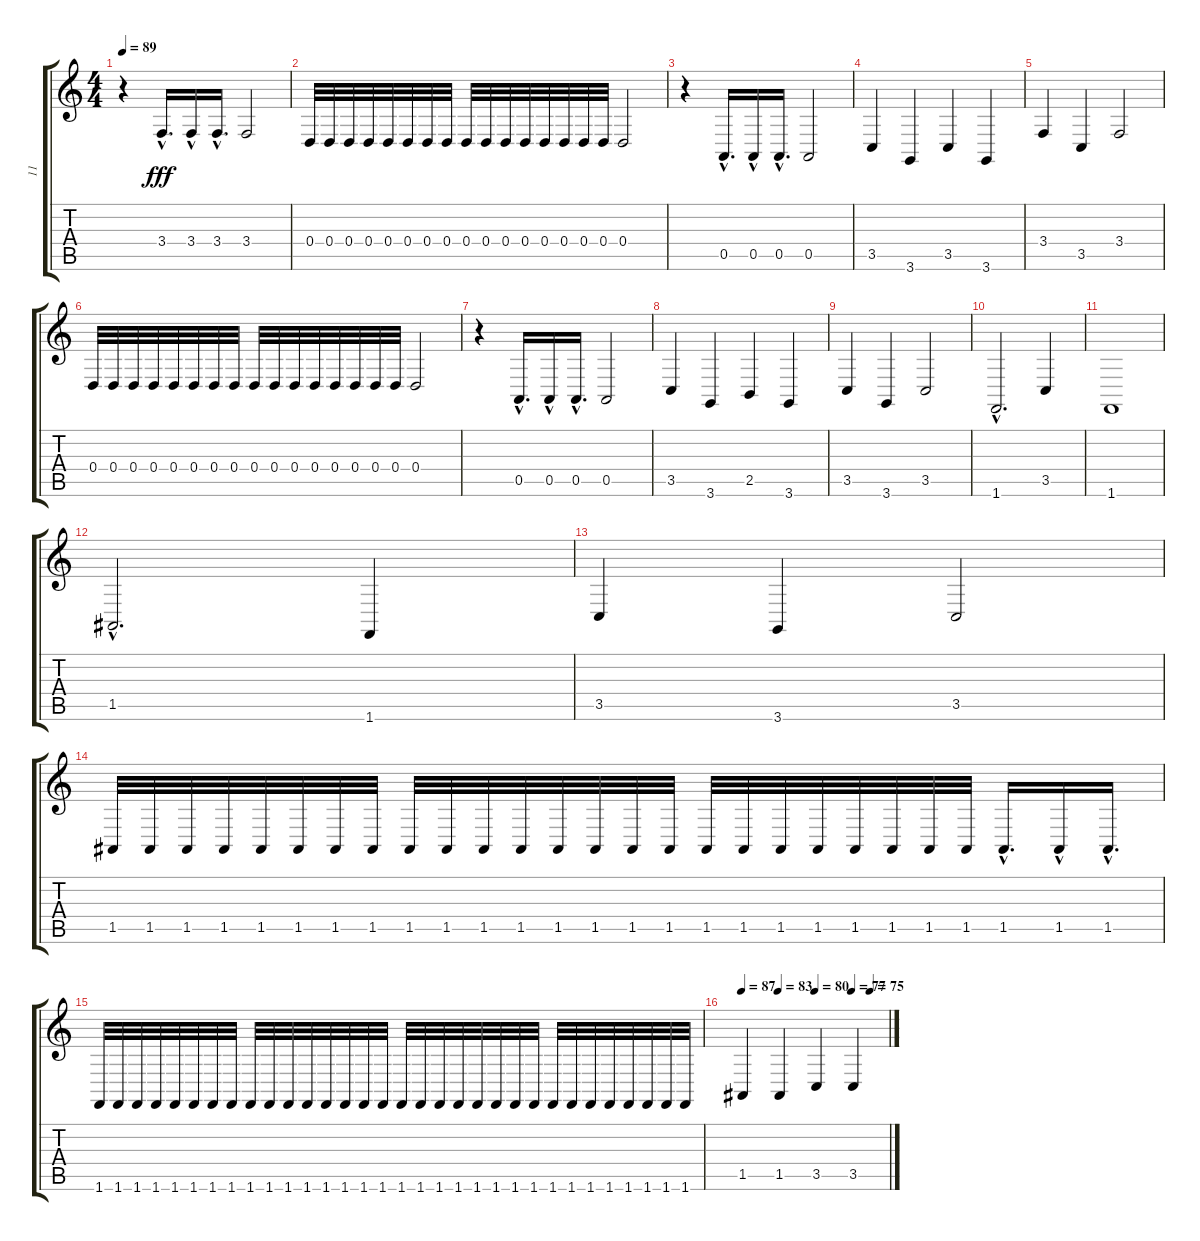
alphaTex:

\track ("11" "11") {instrument timpani}
\staff {score tabs}
\tuning (E4 B3 G3 D3 A2 E2) {hide}
\ts (4 4)
\tempo 89
\clef g2
\ks c
r.4{dy fff} 3.4{hac}.16{d} 3.4{hac}.16 3.4{hac}.16{d} 3.4.2 |
0.4.32 0.4.32 0.4.32 0.4.32 0.4.32 0.4.32 0.4.32 0.4.32 0.4.32 0.4.32 0.4.32 0.4.32 0.4.32 0.4.32 0.4.32 0.4.32 0.4.2 |
r.4 0.5{hac}.16{d} 0.5{hac}.16 0.5{hac}.16{d} 0.5.2 |
3.5.4 3.6.4 3.5.4 3.6.4 |
3.4.4 3.5.4 3.4.2 |
0.4.32 0.4.32 0.4.32 0.4.32 0.4.32 0.4.32 0.4.32 0.4.32 0.4.32 0.4.32 0.4.32 0.4.32 0.4.32 0.4.32 0.4.32 0.4.32 0.4.2 |
r.4 0.5{hac}.16{d} 0.5{hac}.16 0.5{hac}.16{d} 0.5.2 |
3.5.4 3.6.4 2.5.4 3.6.4 |
3.5.4 3.6.4 3.5.2 |
1.6{hac}.2{d} 3.5.4 |
1.6.1 |
1.5{hac}.2{d} 1.6.4 |
3.5.4 3.6.4 3.5.2 |
1.5.32 1.5.32 1.5.32 1.5.32 1.5.32 1.5.32 1.5.32 1.5.32 1.5.32 1.5.32 1.5.32 1.5.32 1.5.32 1.5.32 1.5.32 1.5.32 1.5.32 1.5.32 1.5.32 1.5.32 1.5.32 1.5.32 1.5.32 1.5.32 1.5{hac}.16{d} 1.5{hac}.16 1.5{hac}.16{d} |
1.6.32 1.6.32 1.6.32 1.6.32 1.6.32 1.6.32 1.6.32 1.6.32 1.6.32 1.6.32 1.6.32 1.6.32 1.6.32 1.6.32 1.6.32 1.6.32 1.6.32 1.6.32 1.6.32 1.6.32 1.6.32 1.6.32 1.6.32 1.6.32 1.6.32 1.6.32 1.6.32 1.6.32 1.6.32 1.6.32 1.6.32 1.6.32 |
\tempo 87
\tempo (83 0.25)
\tempo (80 0.5)
\tempo (77 0.75)
\tempo (75 0.875)
1.5.4 1.5.4 3.5.4 3.5.4
